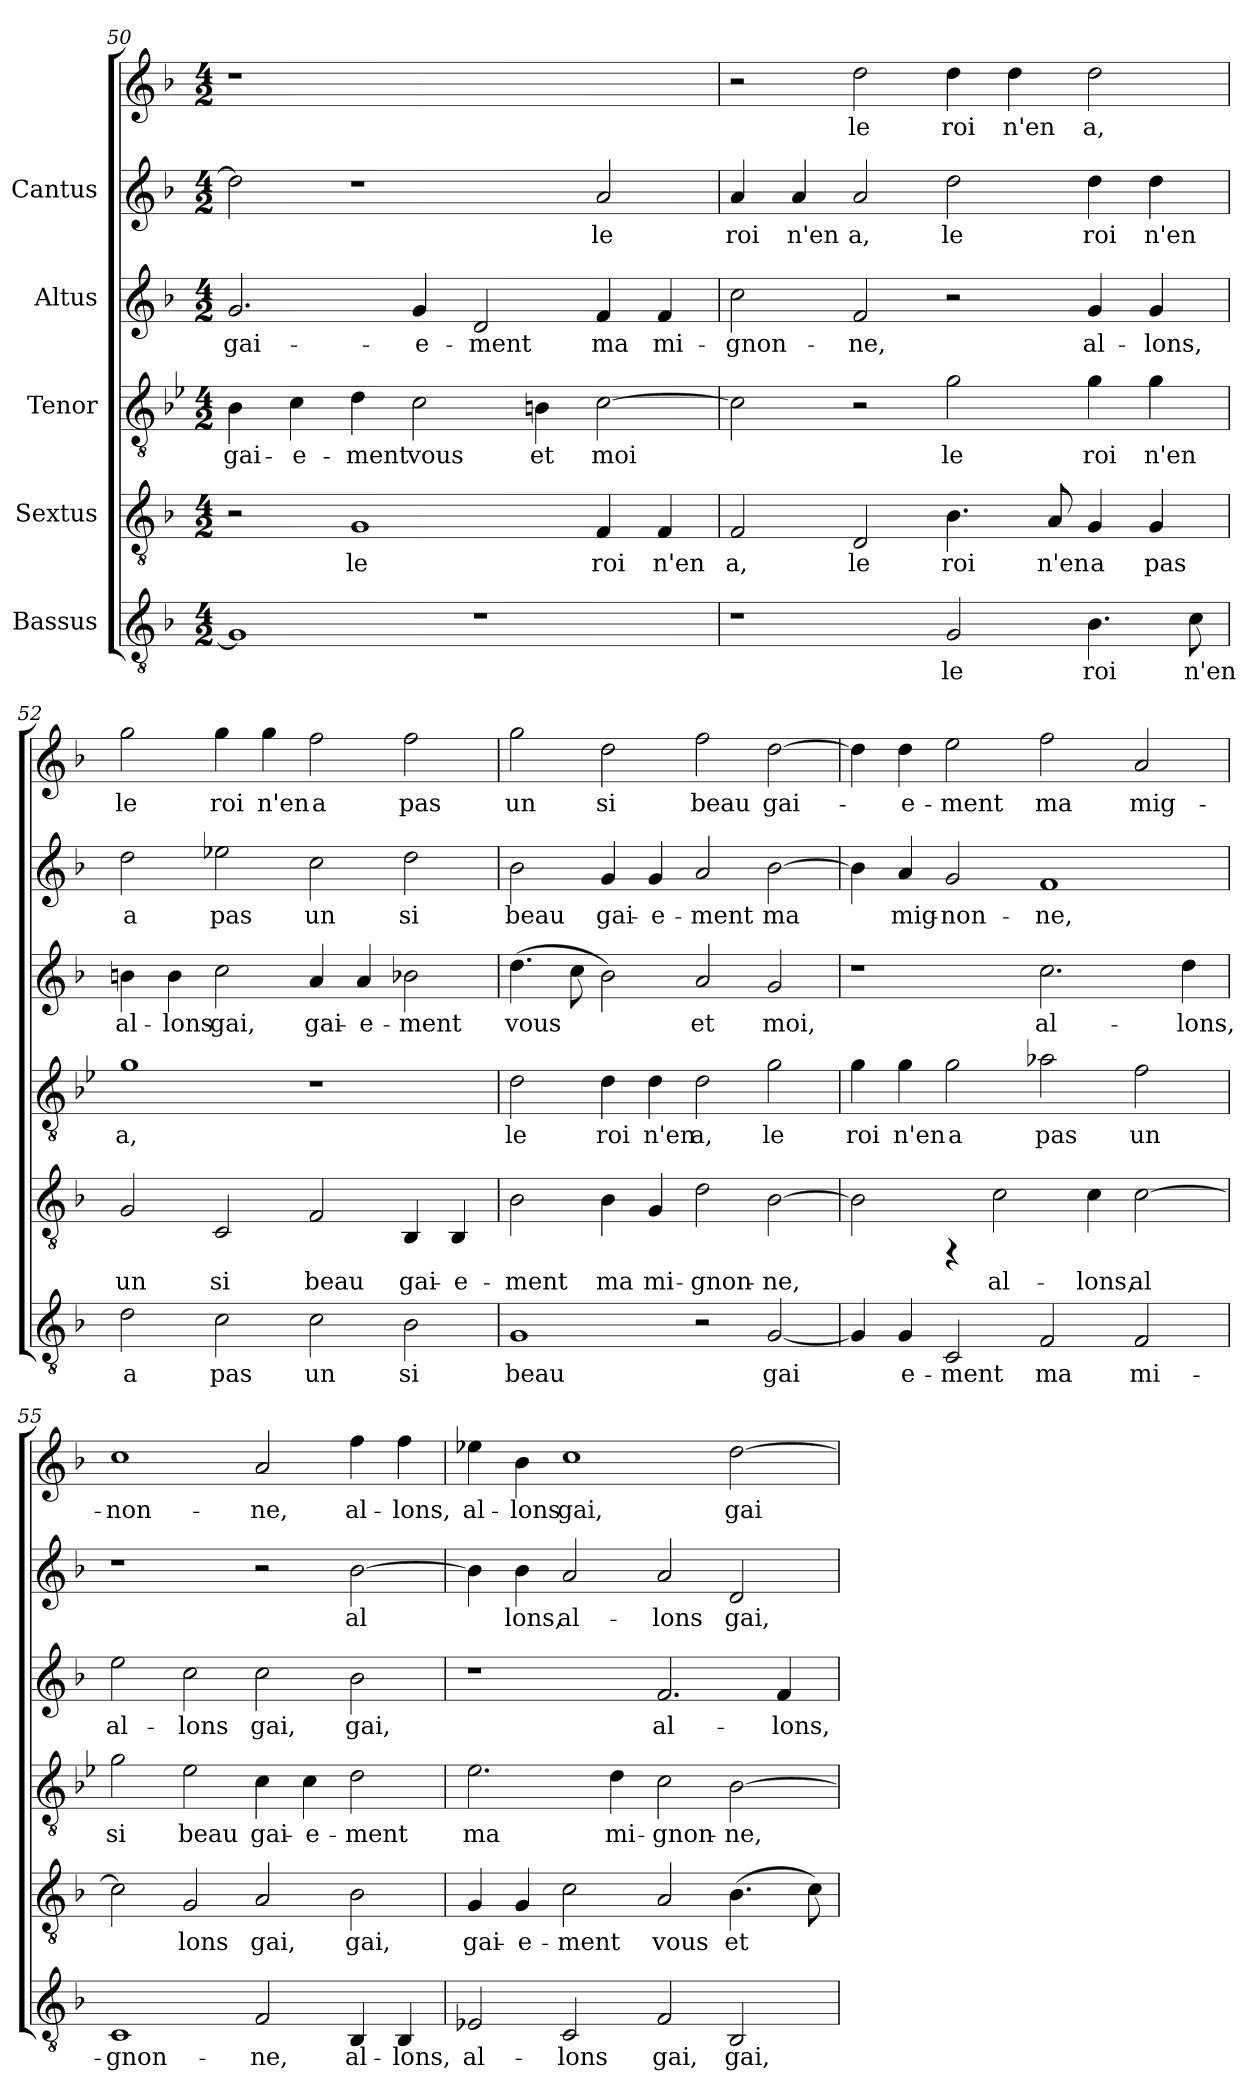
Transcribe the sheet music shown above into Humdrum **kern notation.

**kern	**text	**kern	**text	**kern	**text	**kern	**text	**kern	**text	**kern	**text
*part5	*part5	*part4	*part4	*part3	*part3	*part2	*part2	*part1	*part1	*part1	*part1
*staff6	*staff6	*staff5	*staff5	*staff4	*staff4	*staff3	*staff3	*staff2	*staff2	*staff1	*staff1
*I"Bassus	*	*I"Sextus	*	*I"Tenor	*	*I"Altus	*	*I"Cantus	*	*	*
!!LO:PB:g=z
*clefGv2	*	*clefGv2	*	*clefGv2	*	*clefG2	*	*clefG2	*	*clefG2	*
*k[b-]	*	*k[b-]	*	*k[b-e-]	*	*k[b-]	*	*k[b-]	*	*k[b-]	*
*F:	*	*F:	*	*B-:	*	*F:	*	*F:	*	*F:	*
*M4/2	*	*M4/2	*	*M4/2	*	*M4/2	*	*M4/2	*	*M4/2	*
=50	=50	=50	=50	=50	=50	=50	=50	=50	=50	=50	=50
!	!	!	!	!	!LO:LY:b:cj	!	!LO:LY:b:cj	!	!LO:LY:b:cj	!	!
1G]	.	2r	.	4B-\	gai-	2.g/	gai-	2dd\]	.	1r	.
!	!	!	!	!	!LO:LY:b:cj	!	!	!	!	!	!
.	.	.	.	4c\	-e-	.	.	.	.	.	.
!	!	!	!LO:LY:b:cj	!	!LO:LY:b:cj	!	!	!	!	!	!
.	.	1G	le	4d\	-ment	.	.	1r	.	.	.
!	!	!	!	!	!LO:LY:b:cj	!	!LO:LY:b:cj	!	!	!	!
.	.	.	.	2c\	vous	4g/	-e-	.	.	.	.
!	!	!	!	!	!	!	!LO:LY:b:cj	!	!	!	!
1r	.	.	.	.	.	2d/	-ment	.	.	1ryy	.
!	!	!	!	!	!LO:LY:b:cj	!	!	!	!	!	!
.	.	.	.	4Bn\	et	.	.	.	.	.	.
!	!	!	!LO:LY:b:cj	!	!LO:LY:b:cj	!	!LO:LY:b:cj	!	!LO:LY:b:cj	!	!
.	.	4F/	roi	[>2c\	moi	4f/	ma	2a/	le	.	.
!	!	!	!LO:LY:b:cj	!	!	!	!LO:LY:b:cj	!	!	!	!
.	.	4F/	n'en	.	.	4f/	mi-	.	.	.	.
=51	=51	=51	=51	=51	=51	=51	=51	=51	=51	=51	=51
!	!	!	!LO:LY:b:cj	!	!LO:LY:b:cj	!	!LO:LY:b:cj	!	!LO:LY:b:cj	!	!
1r	.	2F/	a,	2c\]	.	2cc\	-gnon-	4a/	roi	2r	.
!	!	!	!	!	!	!	!	!	!LO:LY:b:cj	!	!
.	.	.	.	.	.	.	.	4a/	n'en	.	.
!	!	!	!LO:LY:b:cj	!	!	!	!LO:LY:b:cj	!	!LO:LY:b:cj	!	!LO:LY:b:cj
.	.	2D/	le	2r	.	2f/	-ne,	2a/	a,	2dd\	le
!	!LO:LY:b:cj	!	!LO:LY:b:cj	!	!LO:LY:b:cj	!	!	!	!LO:LY:b:cj	!	!LO:LY:b:cj
2G/	le	4.B-\	roi	2g\	le	2r	.	2dd\	le	4dd\	roi
!	!	!	!	!	!	!	!	!	!	!	!LO:LY:b:cj
.	.	.	.	.	.	.	.	.	.	4dd\	n'en
!	!	!	!LO:LY:b:cj	!	!	!	!	!	!	!	!
.	.	8A/	n'en	.	.	.	.	.	.	.	.
!	!LO:LY:b:cj	!	!LO:LY:b:cj	!	!LO:LY:b:cj	!	!LO:LY:b:cj	!	!LO:LY:b:cj	!	!LO:LY:b:cj
4.B-\	roi	4G/	a	4g\	roi	4g/	al-	4dd\	roi	2dd\	a,
!	!	!	!LO:LY:b:cj	!	!LO:LY:b:cj	!	!LO:LY:b:cj	!	!LO:LY:b:cj	!	!
.	.	4G/	pas	4g\	n'en	4g/	-lons,	4dd\	n'en	.	.
!	!LO:LY:b:cj	!	!	!	!	!	!	!	!	!	!
8c\	n'en	.	.	.	.	.	.	.	.	.	.
!!LO:LB:g=z
=52	=52	=52	=52	=52	=52	=52	=52	=52	=52	=52	=52
!	!LO:LY:b:cj	!	!LO:LY:b:cj	!	!LO:LY:b:cj	!	!LO:LY:b:cj	!	!LO:LY:b:cj	!	!LO:LY:b:cj
2d\	a	2G/	un	1g	a,	4bn\	al-	2dd\	a	2gg\	le
!	!	!	!	!	!	!	!LO:LY:b:cj	!	!	!	!
.	.	.	.	.	.	4b\	-lons	.	.	.	.
!	!LO:LY:b:cj	!	!LO:LY:b:cj	!	!	!	!LO:LY:b:cj	!	!LO:LY:b:cj	!	!LO:LY:b:cj
2c\	pas	2C/	si	.	.	2cc\	gai,	2ee-X\	pas	4gg\	roi
!	!	!	!	!	!	!	!	!	!	!	!LO:LY:b:cj
.	.	.	.	.	.	.	.	.	.	4gg\	n'en
!	!LO:LY:b:cj	!	!LO:LY:b:cj	!	!	!	!LO:LY:b:cj	!	!LO:LY:b:cj	!	!LO:LY:b:cj
2c\	un	2F/	beau	1r	.	4a/	gai-	2cc\	un	2ff\	a
!	!	!	!	!	!	!	!LO:LY:b:cj	!	!	!	!
.	.	.	.	.	.	4a/	-e-	.	.	.	.
!	!LO:LY:b:cj	!	!LO:LY:b:cj	!	!	!	!LO:LY:b:cj	!	!LO:LY:b:cj	!	!LO:LY:b:cj
2B-\	si	4BB-/	gai-	.	.	2b-X\	-ment	2dd\	si	2ff\	pas
!	!	!	!LO:LY:b:cj	!	!	!	!	!	!	!	!
.	.	4BB-/	-e-	.	.	.	.	.	.	.	.
=53	=53	=53	=53	=53	=53	=53	=53	=53	=53	=53	=53
!	!LO:LY:b:cj	!	!LO:LY:b:cj	!	!LO:LY:b:cj	!	!LO:LY:b:cj	!	!LO:LY:b:cj	!	!LO:LY:b:cj
1G	beau	2B-\	-ment	2d\	le	(>4.dd\	vous	2b-\	-beau	2gg\	un
!	!	!	!	!	!	!	!LO:LY:b:cj	!	!	!	!
.	.	.	.	.	.	8cc\	.	.	.	.	.
!	!	!	!LO:LY:b:cj	!	!LO:LY:b:cj	!	!LO:LY:b:cj	!	!LO:LY:b:cj	!	!LO:LY:b:cj
.	.	4B-\	ma	4d\	roi	2b-\)	.	4g/	gai-	2dd\	si
!	!	!	!LO:LY:b:cj	!	!LO:LY:b:cj	!	!	!	!LO:LY:b:cj	!	!
.	.	4G/	mi-	4d\	n'en	.	.	4g/	-e-	.	.
!	!	!	!LO:LY:b:cj	!	!LO:LY:b:cj	!	!LO:LY:b:cj	!	!LO:LY:b:cj	!	!LO:LY:b:cj
2r	.	2d\	-gnon-	2d\	a,	2a/	et	2a/	-ment	2ff\	beau
!	!LO:LY:b:cj	!	!LO:LY:b:cj	!	!LO:LY:b:cj	!	!LO:LY:b:cj	!	!LO:LY:b:cj	!	!LO:LY:b:cj
[<2G/	gai-	[>2B-\	-ne,	2g\	le	2g/	moi,	[>2b-\	ma	[>2dd\	gai-
=54	=54	=54	=54	=54	=54	=54	=54	=54	=54	=54	=54
!	!LO:LY:b:cj	!	!LO:LY:b:cj	!	!LO:LY:b:cj	!	!	!	!LO:LY:b:cj	!	!LO:LY:b:cj
4G/]	-	2B-\]	.	4g\	roi	1r	.	4b-\]	-	4dd\]	.
!	!LO:LY:b:cj	!	!	!	!LO:LY:b:cj	!	!	!	!LO:LY:b:cj	!	!LO:LY:b:cj
4G/	e-	.	.	4g\	n'en	.	.	4a/	mig-	4dd\	e-
!	!LO:LY:b:cj	!	!	!	!LO:LY:b:cj	!	!	!	!LO:LY:b:cj	!	!LO:LY:b:cj
2C/	-ment	4rFF	.	2g\	a	.	.	2g/	-non-	2ee\	-ment
!	!	!	!LO:LY:b:cj	!	!	!	!	!	!	!	!
.	.	2c\	al-	.	.	.	.	.	.	.	.
!	!LO:LY:b:cj	!	!	!	!LO:LY:b:cj	!	!LO:LY:b:cj	!	!LO:LY:b:cj	!	!LO:LY:b:cj
2F/	ma	.	.	2a-X\	pas	2.cc\	al-	1f	-ne,	2ff\	ma
!	!	!	!LO:LY:b:cj	!	!	!	!	!	!	!	!
.	.	4c\	-lons,	.	.	.	.	.	.	.	.
!	!LO:LY:b:cj	!	!LO:LY:b:cj	!	!LO:LY:b:cj	!	!	!	!	!	!LO:LY:b:cj
2F/	mi-	[>2c\	al-	2f\	un	.	.	.	.	2a/	mig-
!	!	!	!	!	!	!	!LO:LY:b:cj	!	!	!	!
.	.	.	.	.	.	4dd\	-lons,	.	.	.	.
!!LO:PB:g=z
=55	=55	=55	=55	=55	=55	=55	=55	=55	=55	=55	=55
!	!LO:LY:b:cj	!	!LO:LY:b:cj	!	!LO:LY:b:cj	!	!LO:LY:b:cj	!	!	!	!LO:LY:b:cj
1C	-gnon-	2c\]	-	2g\	si	2ee\	al-	1r	.	1cc	non-
!	!	!	!LO:LY:b:cj	!	!LO:LY:b:cj	!	!LO:LY:b:cj	!	!	!	!
.	.	2G/	lons	2e-\	beau	2cc\	-lons	.	.	.	.
!	!LO:LY:b:cj	!	!LO:LY:b:cj	!	!LO:LY:b:cj	!	!LO:LY:b:cj	!	!	!	!LO:LY:b:cj
2F/	-ne,	2A/	gai,	4c\	gai-	2cc\	gai,	2r	.	2a/	-ne,
!	!	!	!	!	!LO:LY:b:cj	!	!	!	!	!	!
.	.	.	.	4c\	-e-	.	.	.	.	.	.
!	!LO:LY:b:cj	!	!LO:LY:b:cj	!	!LO:LY:b:cj	!	!LO:LY:b:cj	!	!LO:LY:b:cj	!	!LO:LY:b:cj
4BB-/	al-	2B-\	gai,	2d\	-ment	2b-\	gai,	[>2b-\	al-	4ff\	al-
!	!LO:LY:b:cj	!	!	!	!	!	!	!	!	!	!LO:LY:b:cj
4BB-/	-lons,	.	.	.	.	.	.	.	.	4ff\	-lons,
=56	=56	=56	=56	=56	=56	=56	=56	=56	=56	=56	=56
!	!LO:LY:b:cj	!	!LO:LY:b:cj	!	!LO:LY:b:cj	!	!	!	!LO:LY:b:cj	!	!LO:LY:b:cj
2E-X/	al-	4G/	gai-	2.e-\	ma	1r	.	4b-\]	-	4ee-X\	-al-
!	!	!	!LO:LY:b:cj	!	!	!	!	!	!LO:LY:b:cj	!	!LO:LY:b:cj
.	.	4G/	-e-	.	.	.	.	4b-\	lons,	4b-\	-lons
!	!LO:LY:b:cj	!	!LO:LY:b:cj	!	!	!	!	!	!LO:LY:b:cj	!	!LO:LY:b:cj
2C/	-lons	2c\	-ment	.	.	.	.	2a/	al-	1cc	gai,
!	!	!	!	!	!LO:LY:b:cj	!	!	!	!	!	!
.	.	.	.	4d\	mi-	.	.	.	.	.	.
!	!LO:LY:b:cj	!	!LO:LY:b:cj	!	!LO:LY:b:cj	!	!LO:LY:b:cj	!	!LO:LY:b:cj	!	!
2F/	gai,	2A/	vous	2c\	-gnon-	2.f/	al-	2a/	-lons	.	.
!	!LO:LY:b:cj	!	!LO:LY:b:cj	!	!LO:LY:b:cj	!	!	!	!LO:LY:b:cj	!	!LO:LY:b:cj
2BB-/	gai,	(>4.B-\	et	[>2B-\	-ne,	.	.	2d/	gai,	[>2dd\	gai-
!	!	!	!	!	!	!	!LO:LY:b:cj	!	!	!	!
.	.	.	.	.	.	4f/	-lons,	.	.	.	.
!	!	!	!LO:LY:b:cj	!	!	!	!	!	!	!	!
.	.	8c\)	.	.	.	.	.	.	.	.	.
=	=	=	=	=	=	=	=	=	=	=	=
*-	*-	*-	*-	*-	*-	*-	*-	*-	*-	*-	*-
